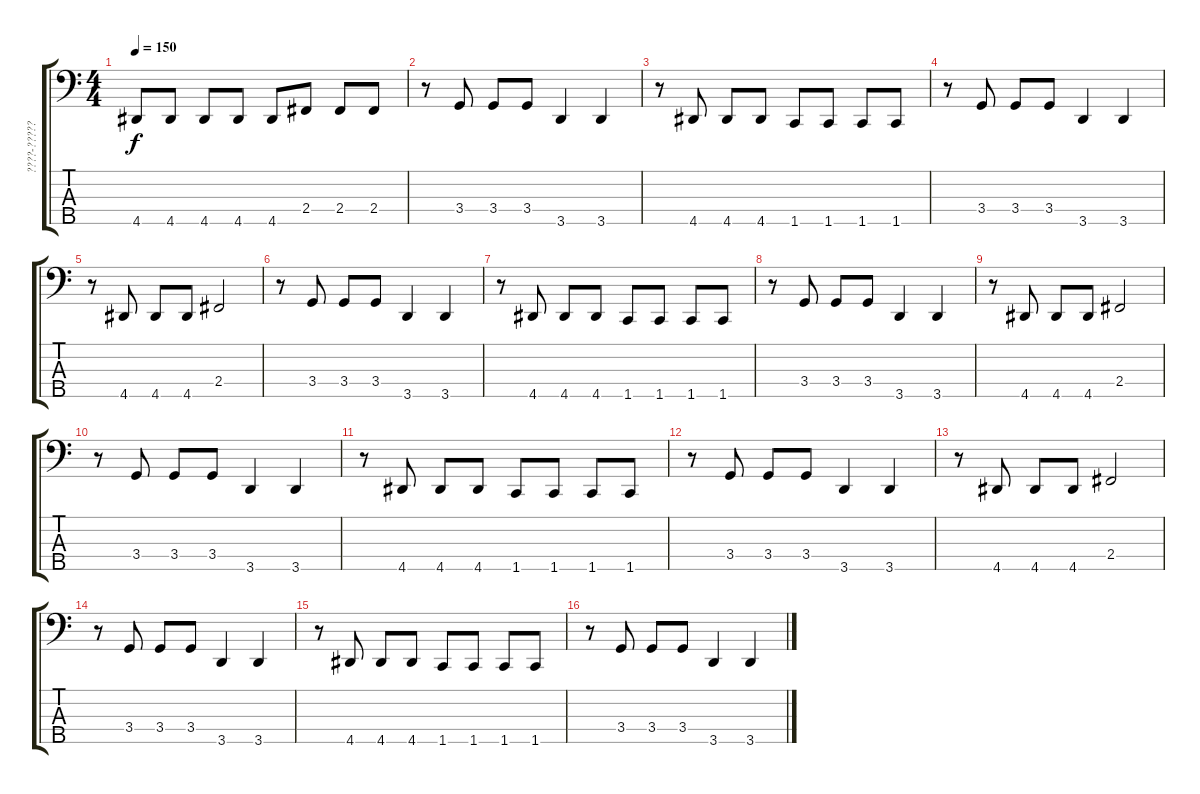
\track ("????-??????" "????-?????") {instrument electricbassfinger}
\staff {score tabs}
\tuning (G2 D2 A1 E1 B0) {hide}
\ts (4 4)
\tempo 150
\clef f4
\ks c
4.5.8{dy f} 4.5.8 4.5.8 4.5.8 4.5.8 2.4.8 2.4.8 2.4.8 |
r.8 3.4.8 3.4.8 3.4.8 3.5.4 3.5.4 |
r.8 4.5.8 4.5.8 4.5.8 1.5.8 1.5.8 1.5.8 1.5.8 |
r.8 3.4.8 3.4.8 3.4.8 3.5.4 3.5.4 |
r.8 4.5.8 4.5.8 4.5.8 2.4.2 |
r.8 3.4.8 3.4.8 3.4.8 3.5.4 3.5.4 |
r.8 4.5.8 4.5.8 4.5.8 1.5.8 1.5.8 1.5.8 1.5.8 |
r.8 3.4.8 3.4.8 3.4.8 3.5.4 3.5.4 |
r.8 4.5.8 4.5.8 4.5.8 2.4.2 |
r.8 3.4.8 3.4.8 3.4.8 3.5.4 3.5.4 |
r.8 4.5.8 4.5.8 4.5.8 1.5.8 1.5.8 1.5.8 1.5.8 |
r.8 3.4.8 3.4.8 3.4.8 3.5.4 3.5.4 |
r.8 4.5.8 4.5.8 4.5.8 2.4.2 |
r.8 3.4.8 3.4.8 3.4.8 3.5.4 3.5.4 |
r.8 4.5.8 4.5.8 4.5.8 1.5.8 1.5.8 1.5.8 1.5.8 |
r.8 3.4.8 3.4.8 3.4.8 3.5.4 3.5.4
